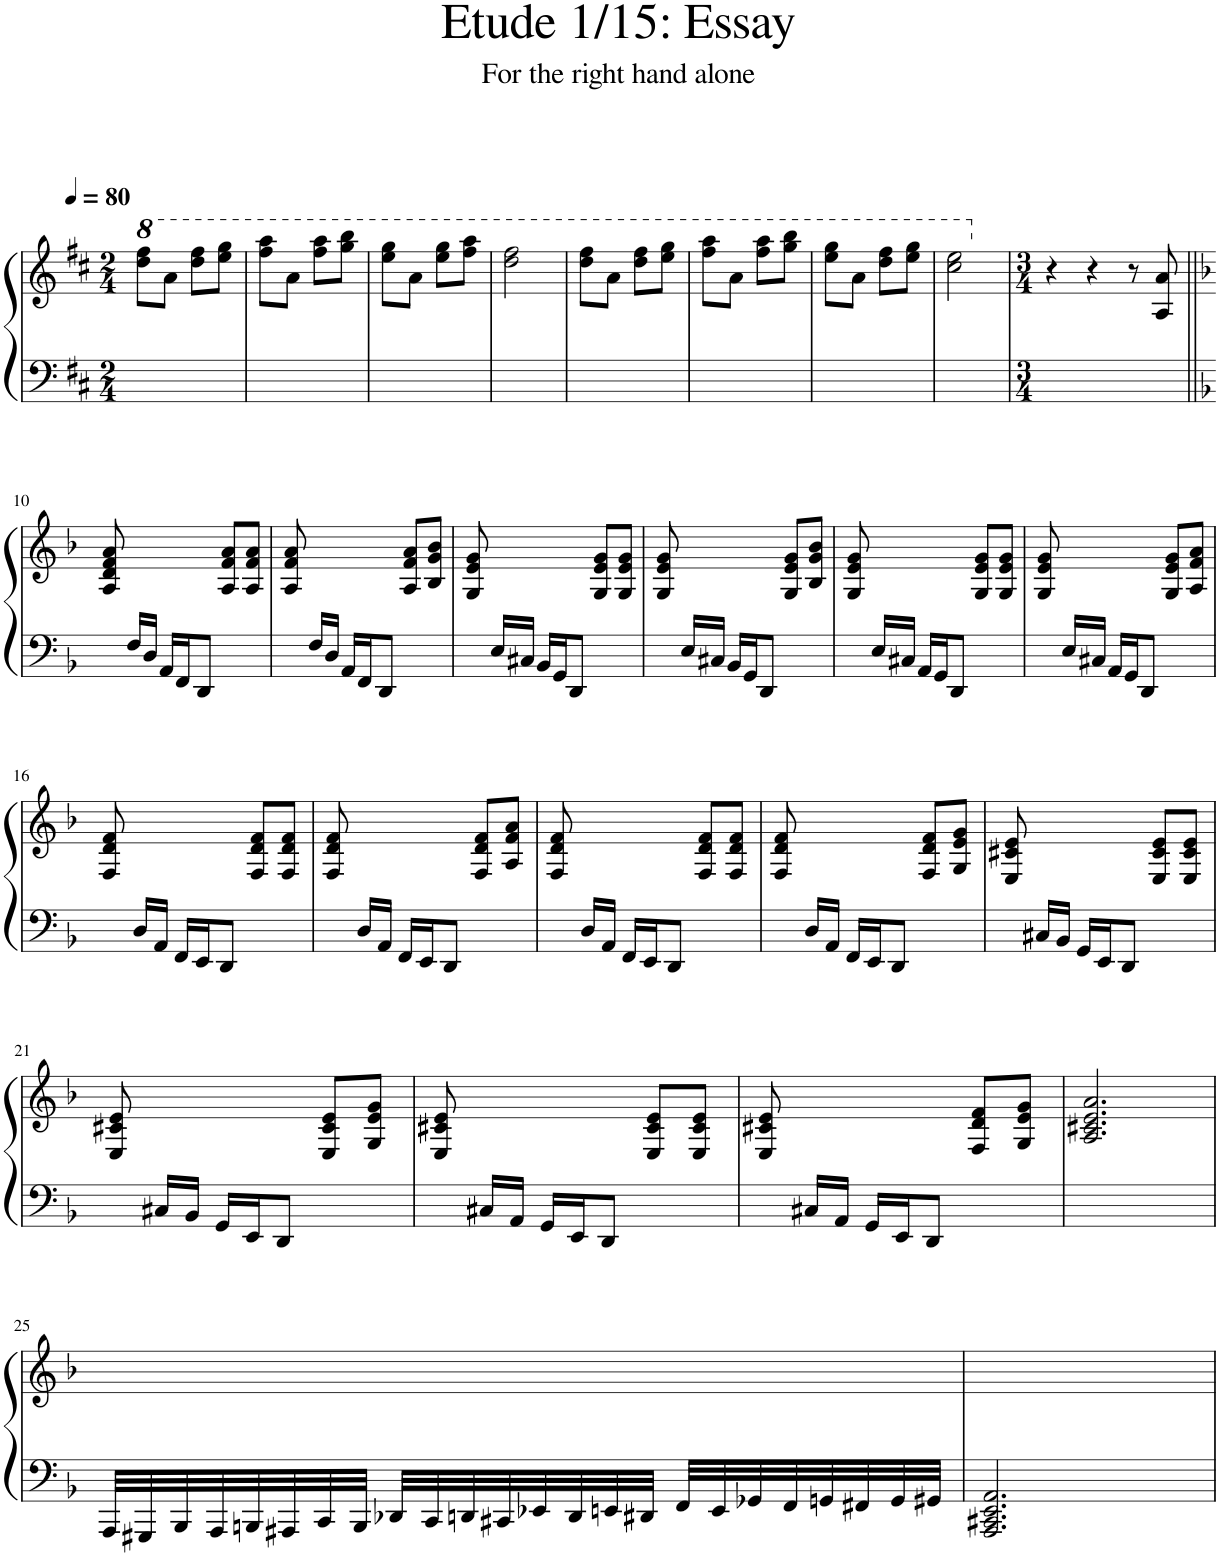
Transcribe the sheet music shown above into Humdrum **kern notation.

**kern	**kern
*part1	*part1
*staff2	*staff1
*I"Grand Piano	*
*I'Pno.	*
*clefF4	*clefG2
*k[f#c#]	*k[f#c#]
*M2/4	*M2/4
*MM80	*MM80
*	*8va
=1	=1
2ryy	8ddd\ 8fff#\L
.	8aa\J
.	8ddd\ 8fff#\L
.	8eee\ 8ggg\J
=2	=2
2ryy	8fff#\ 8aaa\L
.	8aa\J
.	8fff#\ 8aaa\L
.	8ggg\ 8bbb\J
=3	=3
2ryy	8eee\ 8ggg\L
.	8aa\J
.	8eee\ 8ggg\L
.	8fff#\ 8aaa\J
=4	=4
2ryy	2ddd\ 2fff#\
=5	=5
2ryy	8ddd\ 8fff#\L
.	8aa\J
.	8ddd\ 8fff#\L
.	8eee\ 8ggg\J
=6	=6
2ryy	8fff#\ 8aaa\L
.	8aa\J
.	8fff#\ 8aaa\L
.	8ggg\ 8bbb\J
=7	=7
2ryy	8eee\ 8ggg\L
.	8aa\J
.	8ddd\ 8fff#\L
.	8eee\ 8ggg\J
=8	=8
2ryy	2ccc#\ 2eee\
=9	=9
*M3/4	*M3/4
*	*X8va
2.ryy	4r
.	4r
.	8r
.	8A/ 8a/
!!LO:LB:g=z
=10||	=10||
*k[b-]	*k[b-]
*^	*
8ryy	2.ryy	8A/ 8d/ 8f/ 8a/
16F/LL	.	4.ryy
16D/JJ	.	.
16AA/LL	.	.
16FF/J	.	.
8DD/J	.	.
4ryy	.	8A/ 8f/ 8a/L
.	.	8A/ 8f/ 8a/J
=11	=11	=11
8ryy	2.ryy	8A/ 8f/ 8a/
16F/LL	.	4.ryy
16D/JJ	.	.
16AA/LL	.	.
16FF/J	.	.
8DD/J	.	.
4ryy	.	8A/ 8f/ 8a/L
.	.	8B-/ 8g/ 8b-/J
=12	=12	=12
8ryy	2.ryy	8G/ 8e/ 8g/
16E/LL	.	4.ryy
16C#X/JJ	.	.
16BB-/LL	.	.
16GG/J	.	.
8DD/J	.	.
4ryy	.	8G/ 8e/ 8g/L
.	.	8G/ 8e/ 8g/J
=13	=13	=13
8ryy	2.ryy	8G/ 8e/ 8g/
16E/LL	.	4.ryy
16C#X/JJ	.	.
16BB-/LL	.	.
16GG/J	.	.
8DD/J	.	.
4ryy	.	8G/ 8e/ 8g/L
.	.	8B-/ 8g/ 8b-/J
=14	=14	=14
8ryy	2.ryy	8G/ 8e/ 8g/
16E/LL	.	4.ryy
16C#X/JJ	.	.
16AA/LL	.	.
16GG/J	.	.
8DD/J	.	.
4ryy	.	8G/ 8e/ 8g/L
.	.	8G/ 8e/ 8g/J
=15	=15	=15
8ryy	2.ryy	8G/ 8e/ 8g/
16E/LL	.	4.ryy
16C#X/JJ	.	.
16AA/LL	.	.
16GG/J	.	.
8DD/J	.	.
4ryy	.	8G/ 8e/ 8g/L
.	.	8A/ 8f/ 8a/J
!!LO:LB:g=z
=16	=16	=16
8ryy	2.ryy	8F/ 8d/ 8f/
16D/LL	.	4.ryy
16AA/JJ	.	.
16FF/LL	.	.
16EE/J	.	.
8DD/J	.	.
4ryy	.	8F/ 8d/ 8f/L
.	.	8F/ 8d/ 8f/J
=17	=17	=17
8ryy	2.ryy	8F/ 8d/ 8f/
16D/LL	.	4.ryy
16AA/JJ	.	.
16FF/LL	.	.
16EE/J	.	.
8DD/J	.	.
4ryy	.	8F/ 8d/ 8f/L
.	.	8A/ 8f/ 8a/J
=18	=18	=18
8ryy	2.ryy	8F/ 8d/ 8f/
16D/LL	.	4.ryy
16AA/JJ	.	.
16FF/LL	.	.
16EE/J	.	.
8DD/J	.	.
4ryy	.	8F/ 8d/ 8f/L
.	.	8F/ 8d/ 8f/J
=19	=19	=19
8ryy	2.ryy	8F/ 8d/ 8f/
16D/LL	.	4.ryy
16AA/JJ	.	.
16FF/LL	.	.
16EE/J	.	.
8DD/J	.	.
4ryy	.	8F/ 8d/ 8f/L
.	.	8G/ 8e/ 8g/J
=20	=20	=20
8ryy	2.ryy	8E/ 8c#X/ 8e/
16C#X/LL	.	4.ryy
16BB-/JJ	.	.
16GG/LL	.	.
16EE/J	.	.
8DD/J	.	.
4ryy	.	8E/ 8c#/ 8e/L
.	.	8E/ 8c#/ 8e/J
!!LO:LB:g=z
=21	=21	=21
8ryy	2.ryy	8E/ 8c#X/ 8e/
16C#X/LL	.	4.ryy
16BB-/JJ	.	.
16GG/LL	.	.
16EE/J	.	.
8DD/J	.	.
4ryy	.	8E/ 8c#/ 8e/L
.	.	8G/ 8e/ 8g/J
=22	=22	=22
8ryy	2.ryy	8E/ 8c#X/ 8e/
16C#X/LL	.	4.ryy
16AA/JJ	.	.
16GG/LL	.	.
16EE/J	.	.
8DD/J	.	.
4ryy	.	8E/ 8c#/ 8e/L
.	.	8E/ 8c#/ 8e/J
=23	=23	=23
8ryy	2.ryy	8E/ 8c#X/ 8e/
16C#X/LL	.	4.ryy
16AA/JJ	.	.
16GG/LL	.	.
16EE/J	.	.
8DD/J	.	.
4ryy	.	8F/ 8d/ 8f/L
.	.	8G/ 8e/ 8g/J
*v	*v	*
=24	=24
2.ryy	2.A/ 2.c#X/ 2.e/ 2.a/
!!LO:LB:g=z
=25	=25
*^	*
32AAA/LLL	2.ryy	2.ryy
32GGG#X/	.	.
32BBB-/	.	.
32AAA/	.	.
32BBBn/	.	.
32AAA#X/	.	.
32CC/	.	.
32BBB/JJJ	.	.
32DD-X/LLL	.	.
32CC/	.	.
32DDn/	.	.
32CC#X/	.	.
32EE-X/	.	.
32DD/	.	.
32EEn/	.	.
32DD#X/JJJ	.	.
32FF/LLL	.	.
32EE/	.	.
32GG-X/	.	.
32FF/	.	.
32GGn/	.	.
32FF#X/	.	.
32GG/	.	.
32GG#X/JJJ	.	.
=26	=26	=26
2.AAA/ 2.CC#X/ 2.EE/ 2.AA/	2.ryy	2.ryy
*v	*v	*
=	=
*-	*-
